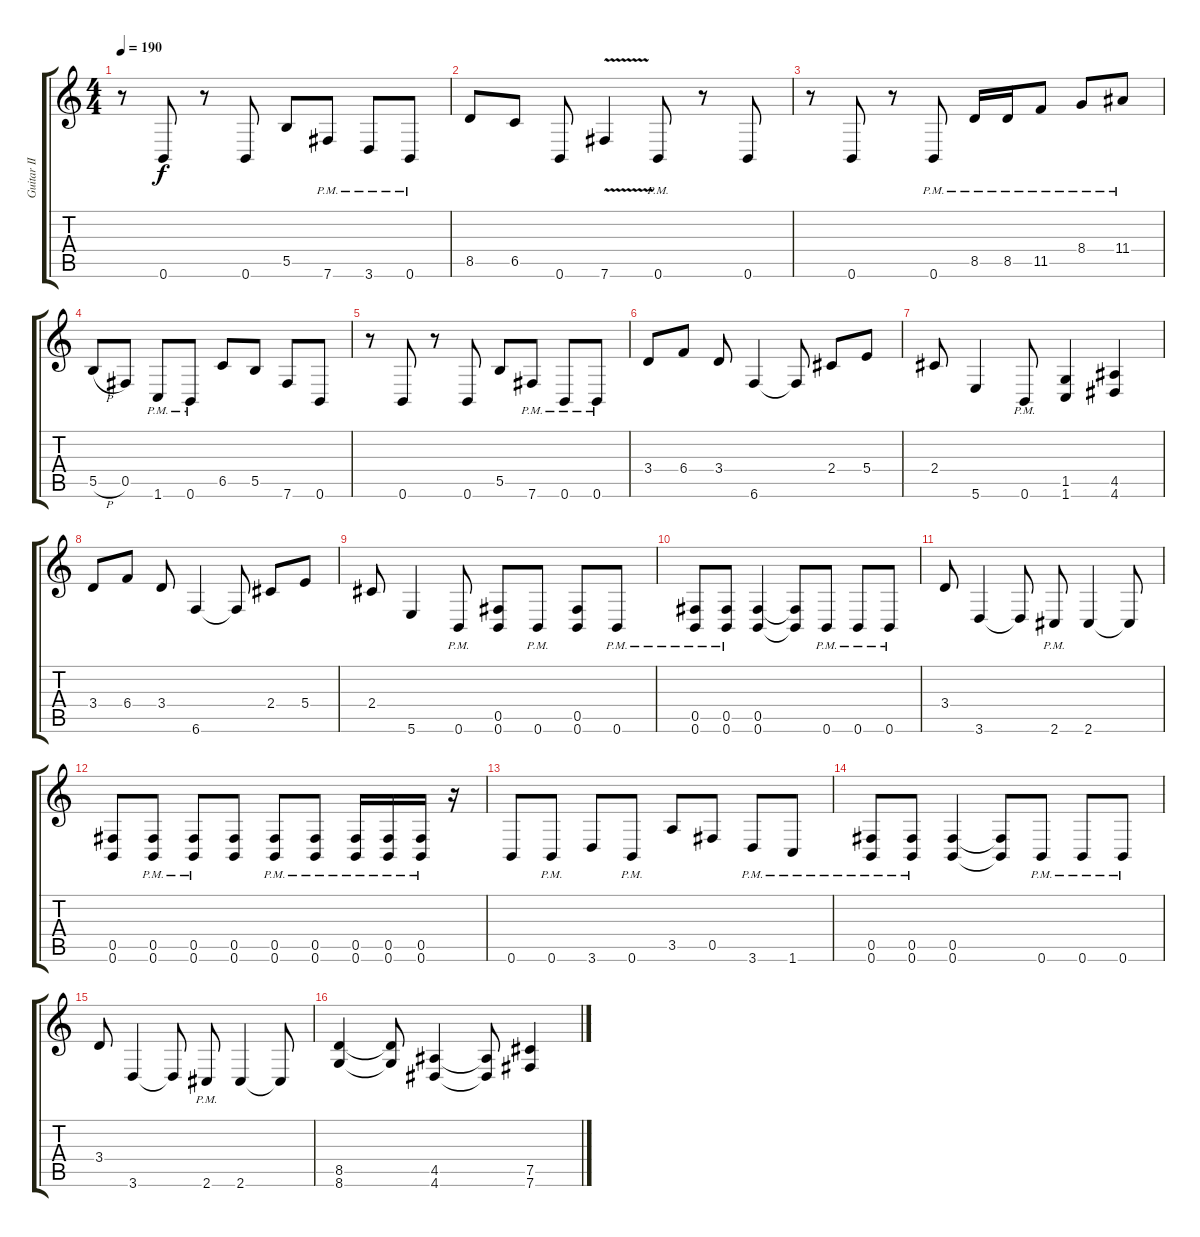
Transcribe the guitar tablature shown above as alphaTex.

\track ("Guitar II" "Guitar II") {instrument distortionguitar}
\staff {score tabs}
\tuning (Db4 Ab3 E3 B2 Gb2 B1) {hide}
\ts (4 4)
\tempo 190
\clef g2
\ks c
r.8{dy f} 0.6.8 r.8 0.6.8 5.5.8 7.6{pm}.8 3.6{pm}.8 0.6{pm}.8 |
8.5.8 6.5.8 0.6.8 7.6{v}.4 0.6{pm}.8 r.8 0.6.8 |
r.8 0.6.8 r.8 0.6{pm}.8 8.5{pm}.16 8.5{pm}.16 11.5{pm}.8 8.4{pm}.8 11.4{pm}.8 |
5.5{h}.8 0.5.8 1.6{pm}.8 0.6{pm}.8 6.5.8 5.5.8 7.6.8 0.6.8 |
r.8 0.6.8 r.8 0.6.8 5.5.8 7.6{pm}.8 0.6{pm}.8 0.6{pm}.8 |
3.4.8 6.4.8 3.4.8 6.6.4 6.6{t}.8 2.4.8 5.4.8 |
2.4.8 5.6.4 0.6{pm}.8 (1.5 1.6).4 (4.5 4.6).4 |
3.4.8 6.4.8 3.4.8 6.6.4 6.6{t}.8 2.4.8 5.4.8 |
2.4.8 5.6.4 0.6{pm}.8 (0.5 0.6).8 0.6{pm}.8 (0.5 0.6).8 0.6{pm}.8 |
(0.5{pm} 0.6{pm}).8 (0.5{pm} 0.6{pm}).8 (0.5 0.6).4 (0.5{t} 0.6{t}).8 0.6{pm}.8 0.6{pm}.8 0.6{pm}.8 |
3.4.8 3.6.4 3.6{t}.8 2.6{pm}.8 2.6.4 2.6{t}.8 |
(0.5 0.6).8 (0.5{pm} 0.6{pm}).8 (0.5{pm} 0.6{pm}).8 (0.5 0.6).8 (0.5{pm} 0.6{pm}).8 (0.5{pm} 0.6{pm}).8 (0.5{pm} 0.6{pm}).16 (0.5{pm} 0.6{pm}).16 (0.5{pm} 0.6{pm}).16 r.16 |
0.6.8 0.6{pm}.8 3.6.8 0.6{pm}.8 3.5.8 0.5.8 3.6{pm}.8 1.6{pm}.8 |
(0.5{pm} 0.6{pm}).8 (0.5{pm} 0.6{pm}).8 (0.5 0.6).4 (0.5{t} 0.6{t}).8 0.6{pm}.8 0.6{pm}.8 0.6{pm}.8 |
3.4.8 3.6.4 3.6{t}.8 2.6{pm}.8 2.6.4 2.6{t}.8 |
(8.5 8.6).4 (8.5{t} 8.6{t}).8 (4.5 4.6).4 (4.5{t} 4.6{t}).8 (7.5 7.6).4
